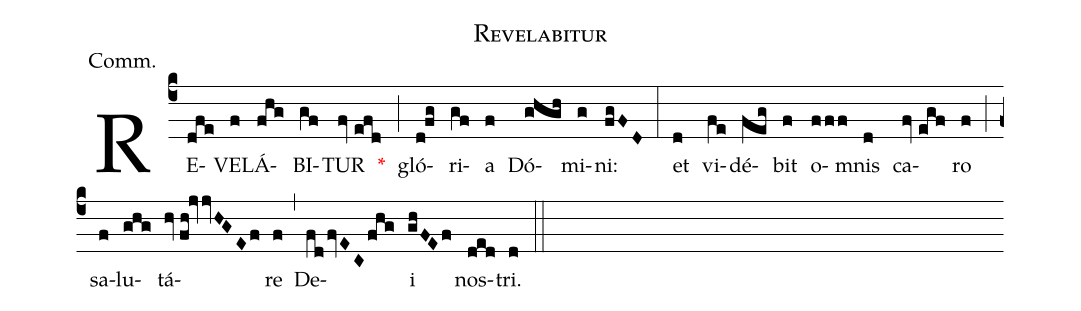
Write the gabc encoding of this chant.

name:Revelabitur;
annotation:Comm.;
mode:I.;
office-part:Communion;
%%
(c4) RE(dfe)VE(f)LÁ(fhg)BI(gf)TUR(fv//efd) <v>\red{*}</v>(;) gló(d!fg)ri(gf)a(f) Dó(ghgh)mi(g)ni:(fgFD) (:) et(d) vi(fe)dé(feg)bit(f) o(fff)mnis(d) ca(fv//egf)ro(f) (;) sa(f)lu(ghg)tá(hv//fh!jvvHGEf)re(f) (,) De(fd/fvEC/fhg)i(ghFEf) nos(ded)tri.(d) (::)
